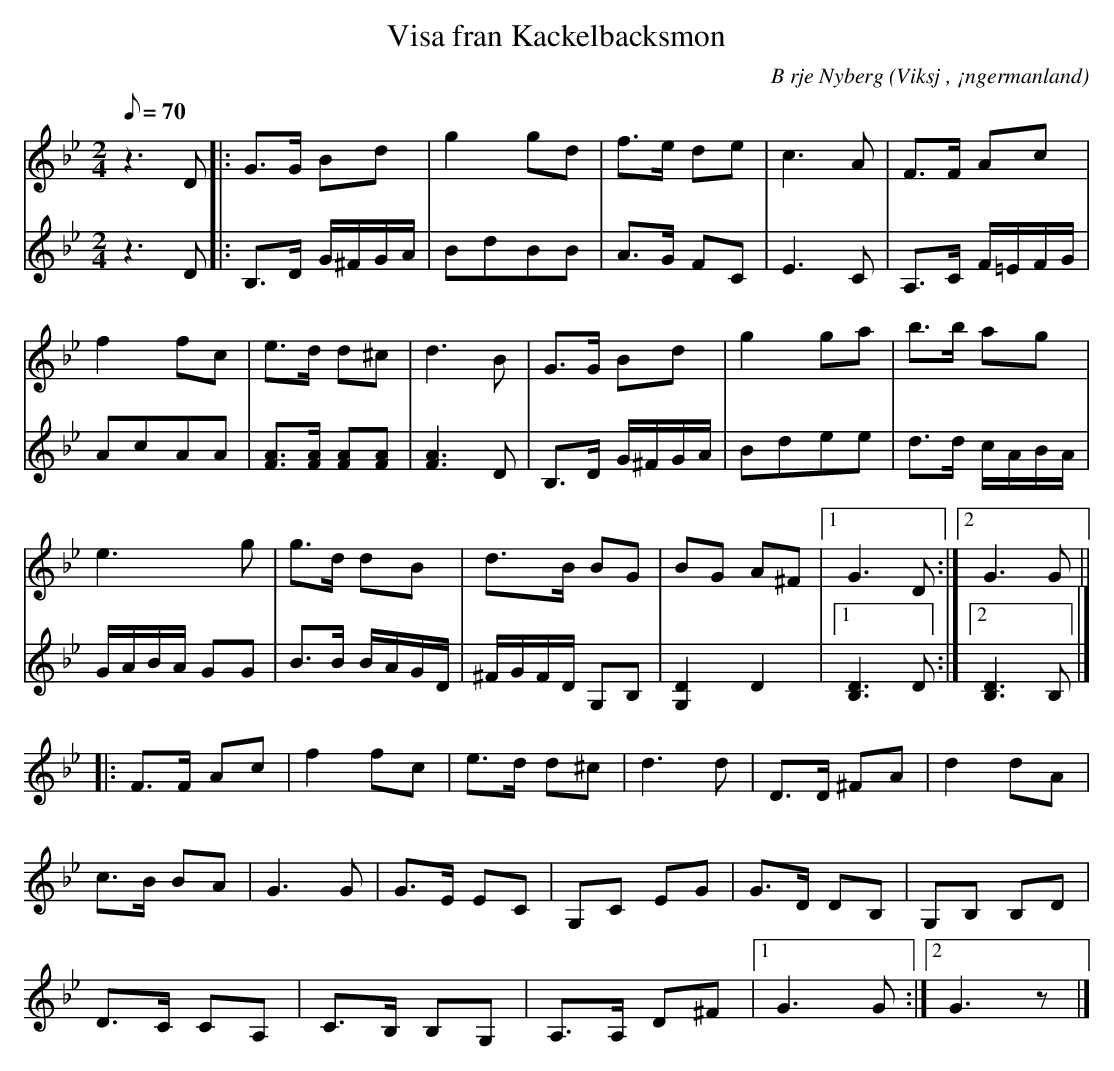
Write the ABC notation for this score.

X:1
T:Visa fran Kackelbacksmon
C:B rje Nyberg
O:Viksj , ¡ngermanland
M:2/4
L:1/8
Q:70
K:Gm
V:1
z2> D2|: G>G Bd | g2 gd | f>e de | c2>A2 | F>F Ac |
f2 fc | e>d d^c | d2>B2 | G>G Bd |g2 ga | b>b ag |
e2> g2 | g>d dB |d>B BG |BG A^F |1 G2> D2 :|2 G2> G2 ||
|: F>F Ac | f2 fc | e>d d^c | d2>d2 | D>D ^FA | d2 dA |
c>B BA |G2> G2 | G>E EC | G,C EG | G>D DB, | G,B, B,D |
D>C CA, | C>B, B,G, | A,>A, D^F |1 G2> G2 :|2 G2> z2 |]
V:2
z2> D2 |: B,>D G/2^F/2G/2A/2 | BdBB | A>G FC | E2>C2 | A,>C F/2=E/2F/2G/2 |
AcAA | [AF]>[AF] [AF][AF] | [A2F2]> D2 | B,>D G/2^F/2G/2A/2 | Bdee | d>d c/2A/2B/2A/2 |
G/2A/2B/2A/2 GG | B>B B/2A/2G/2D/2 | ^F/2G/2F/2D/2 G,B, | [G,2D2] D2 |1 [D2B,2]> D2 :|2 [D2B,2]> B,2 |]
